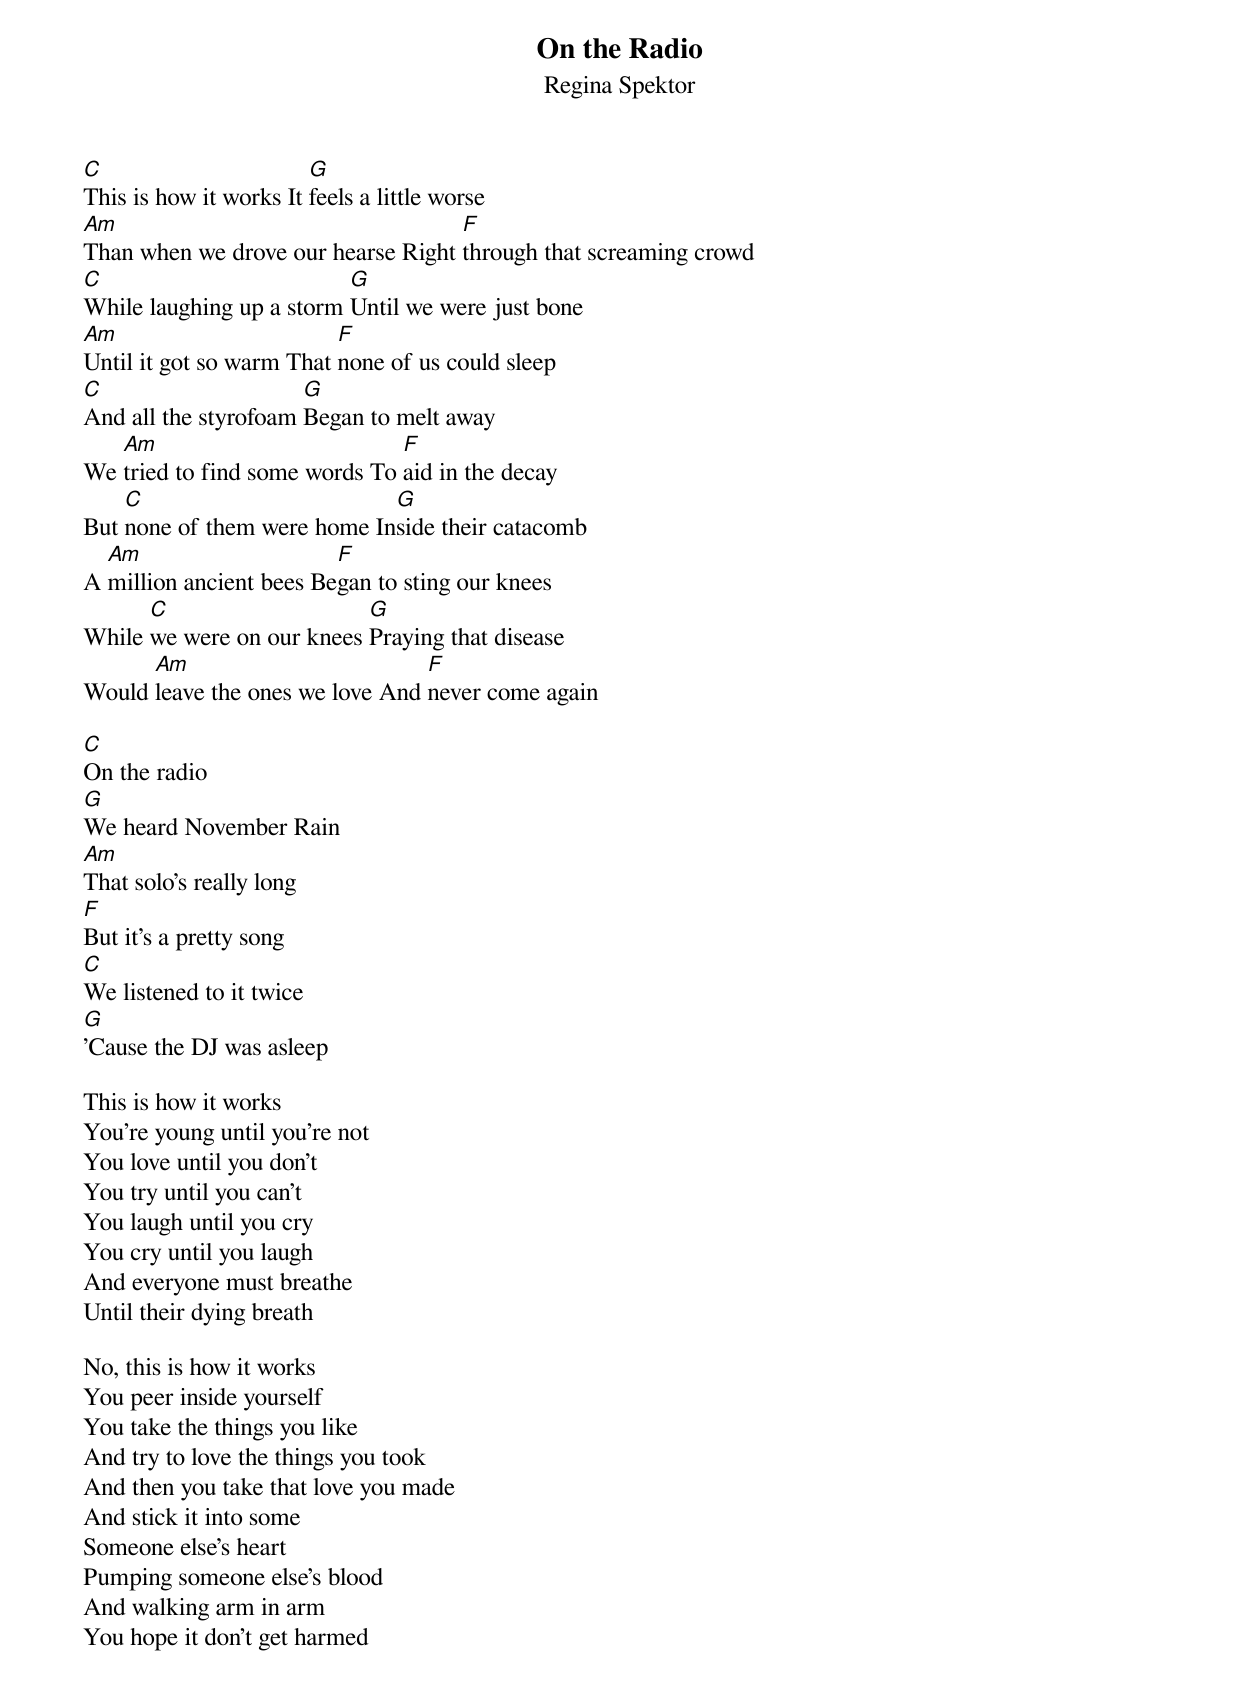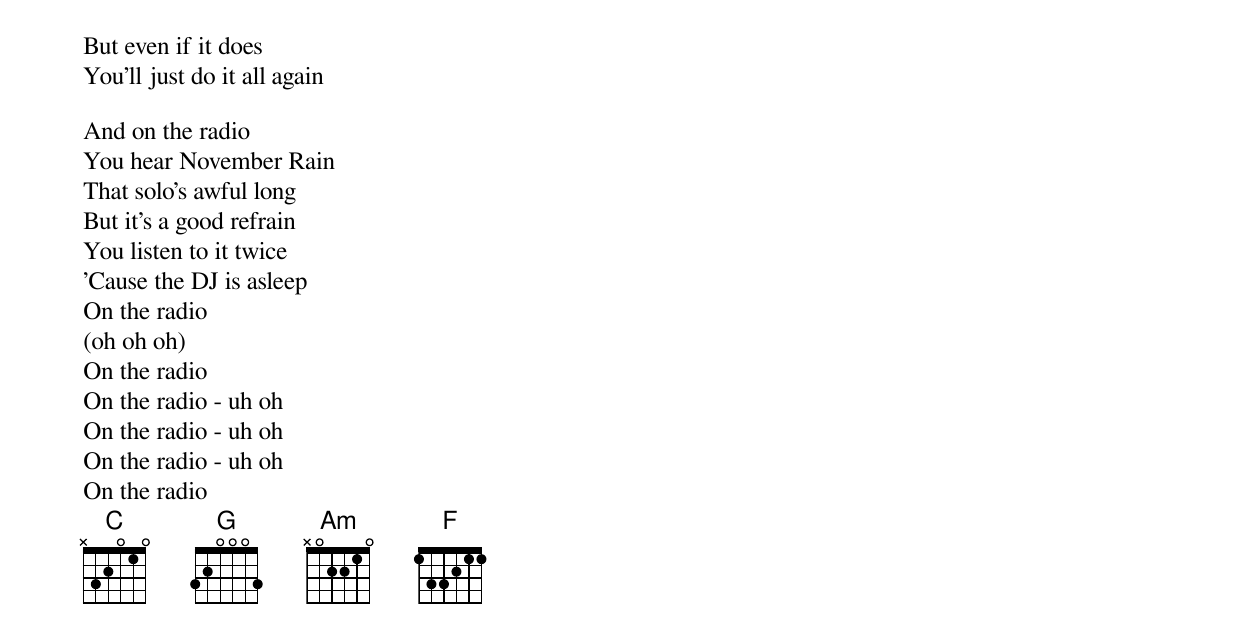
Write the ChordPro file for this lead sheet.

{title:On the Radio}
{subtitle:Regina Spektor}

[C]This is how it works It [G]feels a little worse
[Am]Than when we drove our hearse Right [F]through that screaming crowd
[C]While laughing up a storm [G]Until we were just bone
[Am]Until it got so warm That [F]none of us could sleep
[C]And all the styrofoam [G]Began to melt away
We [Am]tried to find some words To [F]aid in the decay
But [C]none of them were home In[G]side their catacomb
A [Am]million ancient bees Be[F]gan to sting our knees
While [C]we were on our knees [G]Praying that disease
Would [Am]leave the ones we love And [F]never come again

[C]On the radio
[G]We heard November Rain
[Am]That solo's really long
[F]But it's a pretty song
[C]We listened to it twice
[G]'Cause the DJ was asleep

This is how it works
You're young until you're not
You love until you don't
You try until you can't
You laugh until you cry
You cry until you laugh
And everyone must breathe
Until their dying breath

No, this is how it works
You peer inside yourself
You take the things you like
And try to love the things you took
And then you take that love you made
And stick it into some
Someone else's heart
Pumping someone else's blood
And walking arm in arm
You hope it don't get harmed
But even if it does
You'll just do it all again

And on the radio
You hear November Rain
That solo's awful long
But it's a good refrain
You listen to it twice
'Cause the DJ is asleep
On the radio
(oh oh oh)
On the radio
On the radio - uh oh
On the radio - uh oh
On the radio - uh oh
On the radio
